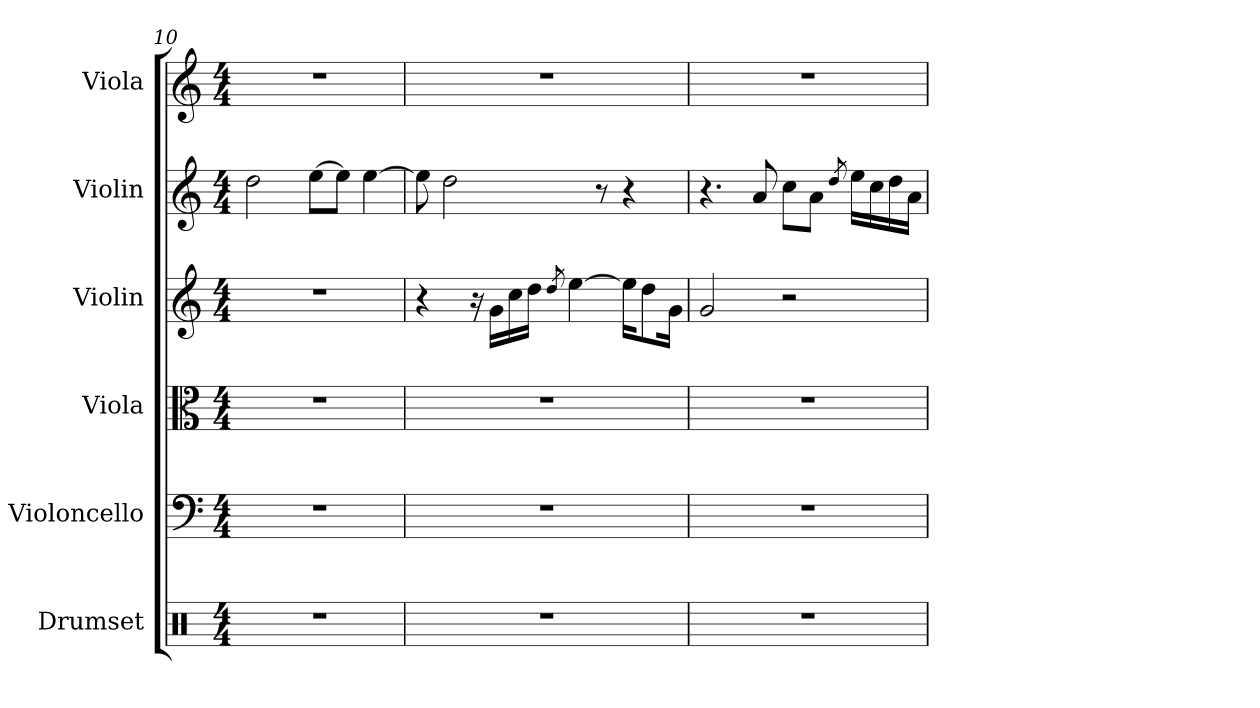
**kern	**kern	**kern	**kern	**kern	**kern
*part6	*part5	*part4	*part3	*part2	*part1
*staff6	*staff5	*staff4	*staff3	*staff2	*staff1
*I"Drumset	*I"Violoncello	*I"Viola	*I"Violin	*I"Violin	*I"Viola
*I'Drs.	*I'Vc.	*I'Vla.	*I'Vln.	*I'Vln.	*I'Vla.
*clefX	*clefF4	*clefC3	*clefG2	*clefG2	*clefG2
*k[]	*k[]	*k[]	*k[]	*k[]	*k[]
*M4/4	*M4/4	*M4/4	*M4/4	*M4/4	*M4/4
=10	=10	=10	=10	=10	=10
1r	1r	1r	1r	2dd\	1r
.	.	.	.	[8ee\L	.
.	.	.	.	8ee\J]	.
.	.	.	.	[4ee\	.
=11	=11	=11	=11	=11	=11
1r	1r	1r	4r	8ee\]	1r
.	.	.	.	2dd\	.
.	.	.	16r	.	.
.	.	.	16g\LL	.	.
.	.	.	16cc\	.	.
.	.	.	16dd\JJ	.	.
.	.	.	8qdd/	.	.
.	.	.	[4ee\	.	.
.	.	.	.	8r	.
.	.	.	16ee\KL]	4r	.
.	.	.	8dd\	.	.
.	.	.	16g\Jk	.	.
=12	=12	=12	=12	=12	=12
1r	1r	1r	2g/	4.r	1r
.	.	.	.	8a/	.
.	.	.	2r	8cc\L	.
.	.	.	.	8a\J	.
.	.	.	.	8qdd/	.
.	.	.	.	16ee\LL	.
.	.	.	.	16cc\	.
.	.	.	.	16dd\	.
.	.	.	.	16a\JJ	.
=	=	=	=	=	=
*-	*-	*-	*-	*-	*-
